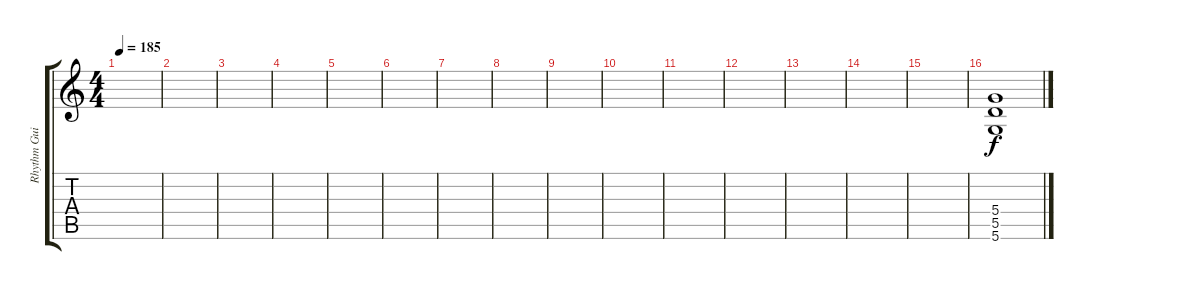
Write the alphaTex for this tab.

\track ("Rhythm Guitar" "Rhythm Gui") {instrument acousticguitarsteel}
\staff {score tabs}
\tuning (E4 B3 G3 D3 A2 D2) {hide}
\ts (4 4)
\tempo 185
\clef g2
\ks c
|
|
|
|
|
|
|
|
|
|
|
|
|
|
|
(5.4 5.5 5.6).1{volume 13}
